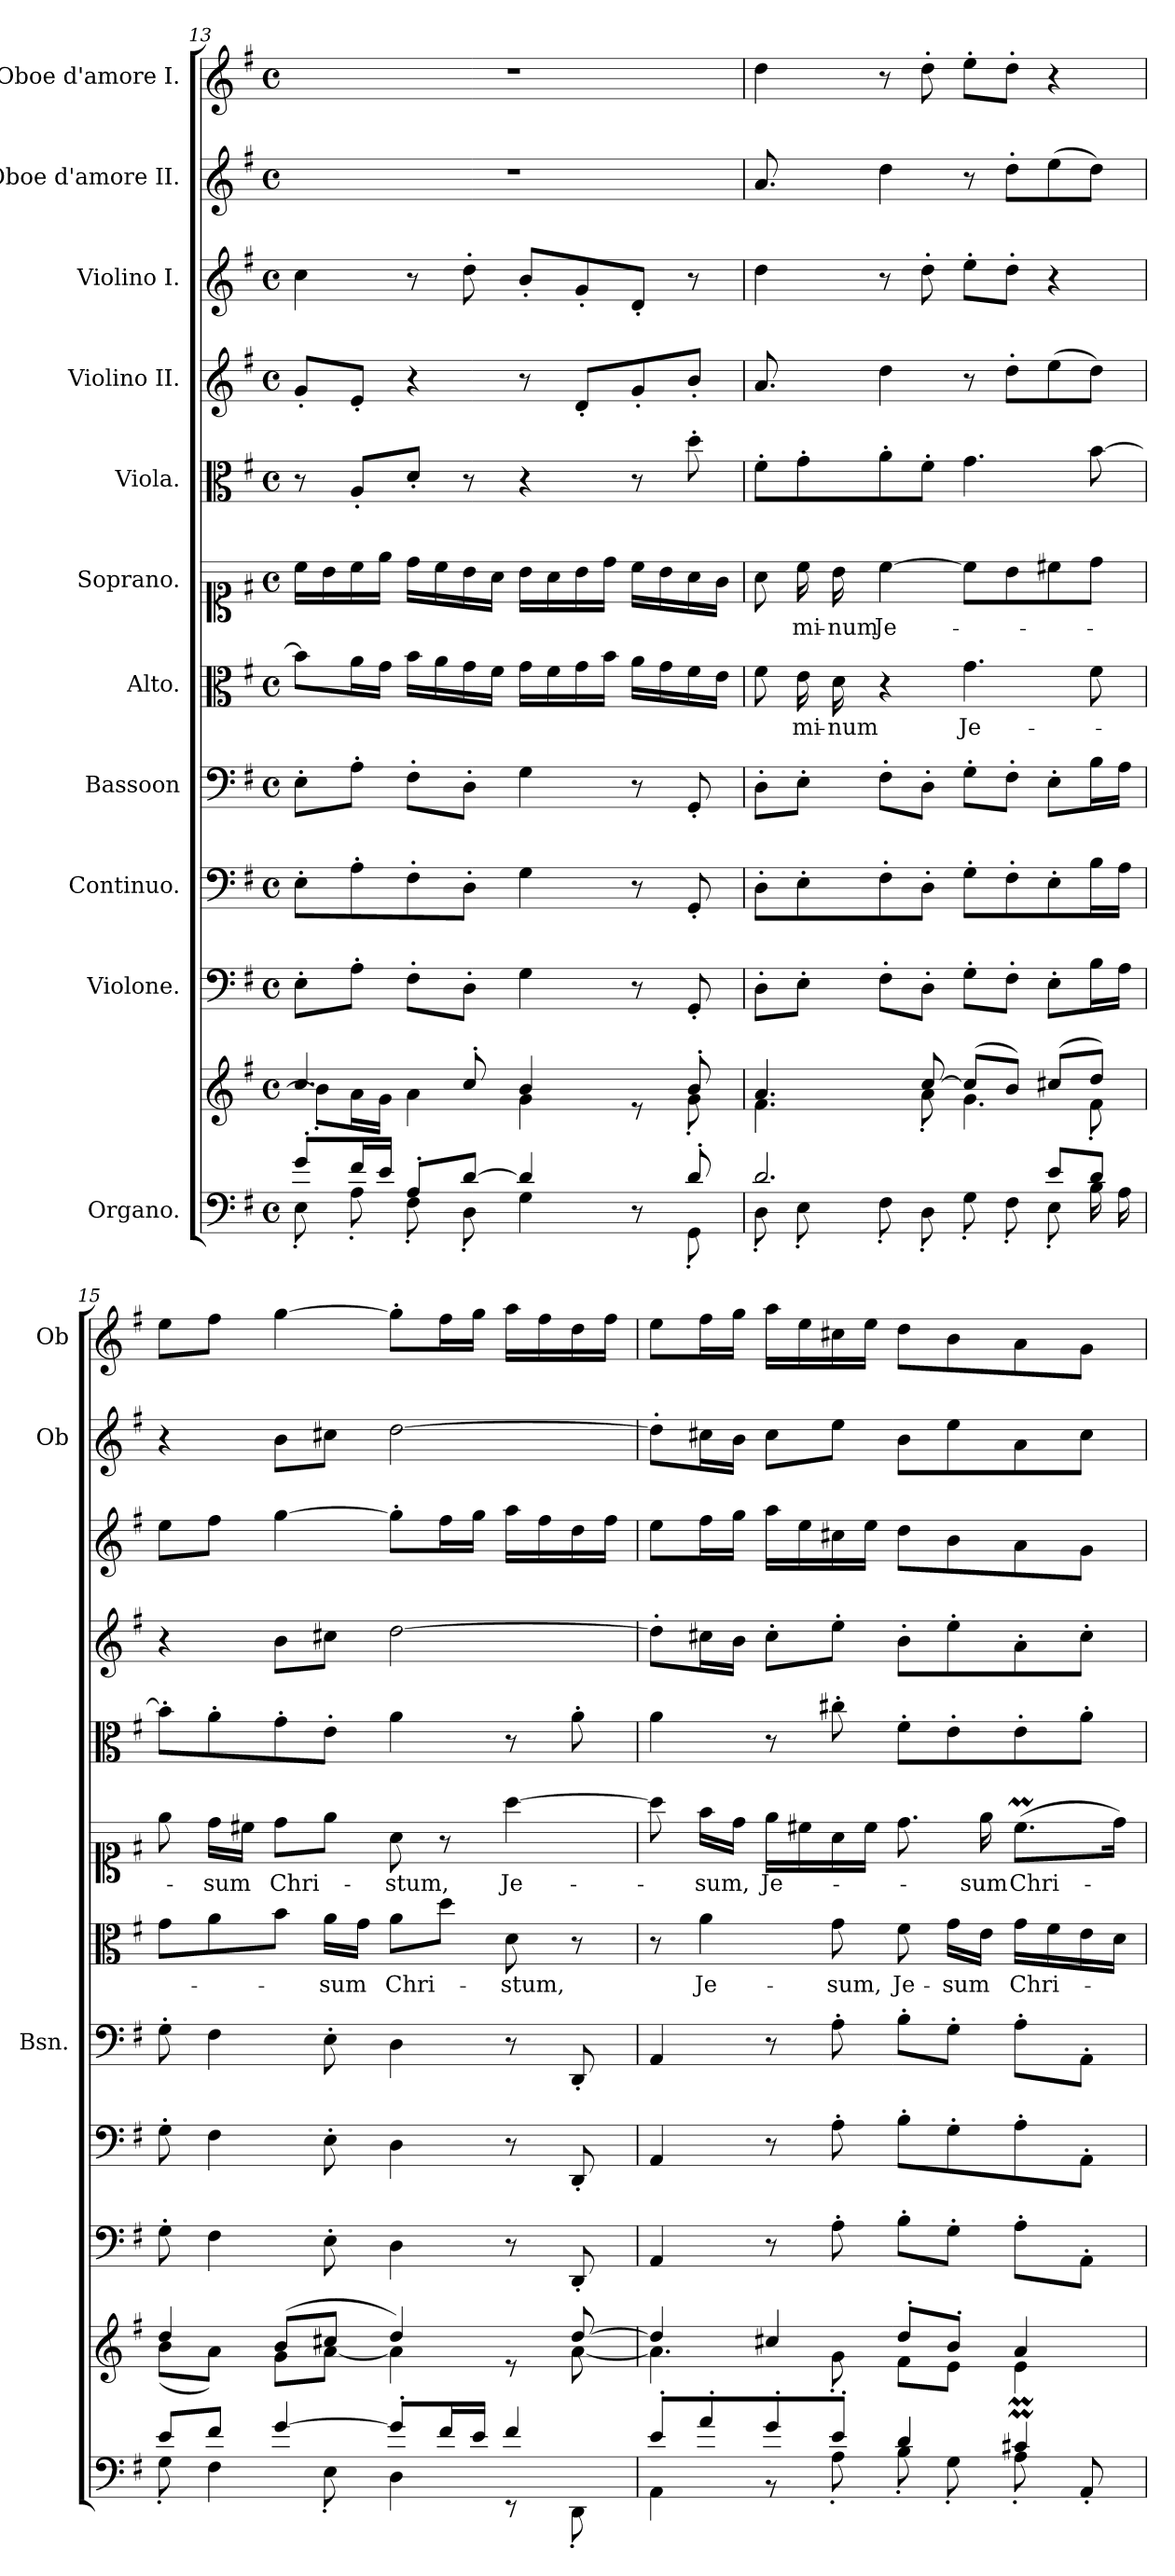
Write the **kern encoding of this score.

**kern	**kern	**kern	**kern	**kern	**kern	**text	**kern	**text	**kern	**kern	**kern	**kern	**dynam	**kern	**dynam
*part11	*part11	*part10	*part9	*part8	*part7	*part7	*part6	*part6	*part5	*part4	*part3	*part2	*part2	*part1	*part1
*staff12	*staff11	*staff10	*staff9	*staff8	*staff7	*staff7	*staff6	*staff6	*staff5	*staff4	*staff3	*staff2	*staff2	*staff1	*staff1
*I"Organo.	*	*I"Violone.	*I"Continuo.	*I"Bassoon	*I"Alto.	*	*I"Soprano.	*	*I"Viola.	*I"Violino II.	*I"Violino I.	*I"Oboe d'amore II.	*	*I"Oboe d'amore I.	*
*	*	*	*	*I'Bsn.	*	*	*	*	*	*	*	*I'Ob	*	*I'Ob	*
*clefF4	*clefG2	*clefF4	*clefF4	*clefF4	*clefC3	*	*clefC1	*	*clefC3	*clefG2	*clefG2	*clefG2	*	*clefG2	*
*	*	*ITrd7c12	*	*	*	*	*	*	*	*	*	*	*	*	*
*k[f#]	*k[f#]	*k[f#]	*k[f#]	*k[f#]	*k[f#]	*	*k[f#]	*	*k[f#]	*k[f#]	*k[f#]	*k[f#]	*	*k[f#]	*
*M4/4	*M4/4	*M4/4	*M4/4	*M4/4	*M4/4	*	*M4/4	*	*M4/4	*M4/4	*M4/4	*M4/4	*	*M4/4	*
*met(c)	*met(c)	*met(c)	*met(c)	*met(c)	*met(c)	*	*met(c)	*	*met(c)	*met(c)	*met(c)	*met(c)	*	*met(c)	*
=13	=13	=13	=13	=13	=13	=13	=13	=13	=13	=13	=13	=13	=13	=13	=13
*^	*^	*	*	*	*	*	*	*	*	*	*	*	*	*	*
8g'/L	8E'\	4.cc/	8b'\L]	8EE'\L	8E'\L	8E'\L	8b\L]	.	16cc\LL	.	8r	8g'/L	4cc\	1r	.	1r	.
.	.	.	.	.	.	.	.	.	16b\	.	.	.	.	.	.	.	.
16f#/L	8A'\	.	16a\L	8AA'\J	8A'\	8A'\J	16a\L	.	16cc\	.	8A'/L	8e'/J	.	.	.	.	.
16e/JJ	.	.	16g\JJ	.	.	.	16g\JJ	.	16ee\JJ	.	.	.	.	.	.	.	.
8A'/L	8F#'\	.	4a\	8FF#'\L	8F#'\	8F#'\L	16b\LL	.	16dd\LL	.	8d'/J	4r	8r	.	.	.	.
.	.	.	.	.	.	.	16a\	.	16cc\	.	.	.	.	.	.	.	.
[8d/J	8D'\	8cc'/	.	8DD'\J	8D'\J	8D'\J	16g\	.	16b\	.	8r	.	8dd'\	.	.	.	.
.	.	.	.	.	.	.	16f#\JJ	.	16a\JJ	.	.	.	.	.	.	.	.
4d/]	4G\	4b/	4g\	4GG\	4G\	4G\	16g\LL	.	16b\LL	.	4r	8r	8b'/L	.	.	.	.
.	.	.	.	.	.	.	16f#\	.	16a\	.	.	.	.	.	.	.	.
.	.	.	.	.	.	.	16g\	.	16b\	.	.	8d'/L	8g'/	.	.	.	.
.	.	.	.	.	.	.	16b\JJ	.	16dd\JJ	.	.	.	.	.	.	.	.
8ryy	8r	8re	8ryy	8r	8r	8r	16a\LL	.	16cc\LL	.	8r	8g'/	8d'/J	.	.	.	.
.	.	.	.	.	.	.	16g\	.	16b\	.	.	.	.	.	.	.	.
8d'/	8GG'\	8b'/	8g'\	8GGG'/	8GG'/	8GG'/	16f#\	.	16a\	.	8dd'\	8b'/J	8r	.	.	.	.
.	.	.	.	.	.	.	16e\JJ	.	16g\JJ	.	.	.	.	.	.	.	.
=14	=14	=14	=14	=14	=14	=14	=14	=14	=14	=14	=14	=14	=14	=14	=14	=14	=14
!	!	!	!	!	!	!	!	!	!	!	!	!	!	!	!LO:DY:b	!	!LO:DY:b
2.d/	8D'\	4.a/	4.f#\	8DD'\L	8D'\L	8D'\L	8f#\	.	8a\	.	8f#'\L	8.a/	4dd\	8.a/	other-dynamics	4dd\	other-dynamics
!	!	!	!	!	!	!	!	!LO:LY:b	!	!LO:LY:b	!	!	!	!	!	!	!
.	8E'\	.	.	8EE'\J	8E'\	8E'\J	16e\	mi-	16cc\	mi-	8g'\	.	.	.	.	.	.
!	!	!	!	!	!	!	!	!LO:LY:b	!	!LO:LY:b	!	!	!	!	!	!	!
.	.	.	.	.	.	.	16d\	-num	16b\	-num	.	16ryy	.	16ryy	.	.	.
!	!	!	!	!	!	!	!	!	!	!LO:LY:b	!	!	!	!	!	!	!
.	8F#'\	.	.	8FF#'\L	8F#'\	8F#'\L	4r	.	[4cc\	Je-	8a'\	4dd\	8r	4dd\	.	8r	.
.	8D'\	[8cc/	8a'\	8DD'\J	8D'\J	8D'\J	.	.	.	.	8f#'\J	.	8dd'\	.	.	8dd'\	.
!	!	!	!	!	!	!	!	!LO:LY:b	!	!	!	!	!	!	!	!	!
.	8G'\	(8cc/L]	4.g\	8GG'\L	8G'\L	8G'\L	4.g\	Je-	8cc\L]	.	4.g\	8r	8ee'\L	8r	.	8ee'\L	.
.	8F#'\	8b/J)	.	8FF#'\J	8F#'\	8F#'\J	.	.	8b\	.	.	8dd'\L	8dd'\J	8dd'\L	.	8dd'\J	.
8e/L	8E'\	(8cc#X/L	.	8EE'\L	8E'\	8E'\L	.	.	8cc#X\	.	.	(8ee\	4r	(8ee\	.	4r	.
8d/J	16B\	8dd/J)	8f#'\	16BB\L	16B\L	16B\L	8f#\	.	8dd\J	.	[8b\	8dd\J)	.	8dd\J)	.	.	.
.	16A\	.	.	16AA\JJ	16A\JJ	16A\JJ	.	.	.	.	.	.	.	.	.	.	.
=15	=15	=15	=15	=15	=15	=15	=15	=15	=15	=15	=15	=15	=15	=15	=15	=15	=15
8e/L	8G'\	4dd/	(8b\L	8GG'\	8G'\	8G'\	8g\L	.	8ee\	.	8b'\L]	4r	8ee\L	4r	.	8ee\L	.
!	!	!	!	!	!	!	!	!	!	!LO:LY:b	!	!	!	!	!	!	!
8f#/J	4F#\	.	8a\J)	4FF#\	4F#\	4F#\	8a\	.	16dd\LL	-sum	8a'\	.	8ff#\J	.	.	8ff#\J	.
.	.	.	.	.	.	.	.	.	16cc#X\JJ	.	.	.	.	.	.	.	.
!	!	!	!	!	!	!	!	!	!	!LO:LY:b	!	!	!	!	!	!	!
[4g/	.	(8b/L	8g\L	.	.	.	8b\J	.	8dd\L	Chri-	8g'\	8b\L	[4gg\	8b\L	.	[4gg\	.
!	!	!	!	!	!	!	!	!LO:LY:b	!	!	!	!	!	!	!	!	!
.	8E'\	8cc#X/J	[8a\J	8EE'\	8E'\	8E'\	16a\LL	-sum	8ee\J	.	8e'\J	8cc#X\J	.	8cc#X\J	.	.	.
.	.	.	.	.	.	.	16g\JJ	.	.	.	.	.	.	.	.	.	.
!	!	!	!	!	!	!	!	!LO:LY:b	!	!LO:LY:b	!	!	!	!	!	!	!
8g'/L]	4D\	4dd/)	4a\]	4DD\	4D\	4D\	8a\L	Chri-	8a\	-stum,	4a\	[2dd\	8gg'\L]	[2dd\	.	8gg'\L]	.
16f#/L	.	.	.	.	.	.	8dd\J	.	8r	.	.	.	16ff#\L	.	.	16ff#\L	.
16e/JJ	.	.	.	.	.	.	.	.	.	.	.	.	16gg\JJ	.	.	16gg\JJ	.
!	!	!	!	!	!	!	!	!LO:LY:b	!	!LO:LY:b	!	!	!	!	!	!	!
4f#/	8r	8re	8ryy	8r	8r	8r	8d\	-stum,	[4aa\	Je-	8r	.	16aa\LL	.	.	16aa\LL	.
.	.	.	.	.	.	.	.	.	.	.	.	.	16ff#\	.	.	16ff#\	.
.	8DD'\	[8dd/	[8a\	8DDD'/	8DD'/	8DD'/	8r	.	.	.	8a'\	.	16dd\	.	.	16dd\	.
.	.	.	.	.	.	.	.	.	.	.	.	.	16ff#\JJ	.	.	16ff#\JJ	.
!!LO:PB:g=z
=16	=16	=16	=16	=16	=16	=16	=16	=16	=16	=16	=16	=16	=16	=16	=16	=16	=16
8e'/L	4AA\	4dd/]	4.a\]	4AAA/	4AA/	4AA/	8r	.	8aa\]	.	4a\	8dd'\L]	8ee\L	8dd'\L]	.	8ee\L	.
!	!	!	!	!	!	!	!	!LO:LY:b	!	!LO:LY:b	!	!	!	!	!	!	!
8a'/	.	.	.	.	.	.	4a\	Je-	16ff#\LL	sum,	.	16cc#X\L	16ff#\L	16cc#X\L	.	16ff#\L	.
.	.	.	.	.	.	.	.	.	16dd\JJ	.	.	16b\JJ	16gg\JJ	16b\JJ	.	16gg\JJ	.
!	!	!	!	!	!	!	!	!	!	!LO:LY:b	!	!	!	!	!	!	!
8g'/	8r	4cc#X/	.	8r	8r	8r	.	.	16ee\LL	Je-	8r	8cc#'\L	16aa\LL	8cc#\L	.	16aa\LL	.
.	.	.	.	.	.	.	.	.	16cc#X\	.	.	.	16ee\	.	.	16ee\	.
!	!	!	!	!	!	!	!	!LO:LY:b	!	!	!	!	!	!	!	!	!
8e'/J	8A'\	.	8g'\	8AA'\	8A'\	8A'\	8g\	-sum,	16a\	.	8cc#X'\	8ee'\J	16cc#X\	8ee\J	.	16cc#X\	.
.	.	.	.	.	.	.	.	.	16cc#\JJ	.	.	.	16ee\JJ	.	.	16ee\JJ	.
!	!	!	!	!	!	!	!	!LO:LY:b	!	!	!	!	!	!	!	!	!
4d/	8B'\	8dd'/L	8f#\L	8BB'\L	8B'\L	8B'\L	8f#\	Je-	8.dd\	.	8f#'\L	8b'\L	8dd\L	8b\L	.	8dd\L	.
!	!	!	!	!	!	!	!	!LO:LY:b	!	!	!	!	!	!	!	!	!
.	8G'\	8b'/J	8e\J	8GG'\J	8G'\	8G'\J	16g\LL	-sum	.	.	8e'\	8ee'\	8b\	8ee\	.	8b\	.
!	!	!	!	!	!	!	!	!	!	!LO:LY:b	!	!	!	!	!	!	!
.	.	.	.	.	.	.	16e\JJ	.	16ee\	sum	.	.	.	.	.	.	.
!	!	!	!	!	!	!	!	!LO:LY:b	!	!LO:LY:b	!	!	!	!	!	!	!
4c#Xm/	8A'\	4a/	4eM\	8AA'\L	8A'\	8A'\L	16g\LL	Chri-	(8.cc#m\L	Chri-	8e'\	8a'\	8a\	8a\	.	8a\	.
.	.	.	.	.	.	.	16f#\	.	.	.	.	.	.	.	.	.	.
.	8AA'/	.	.	8AAA'\J	8AA'\J	8AA'\J	16e\	.	.	.	8a'\J	8cc#'\J	8g\J	8cc#\J	.	8g\J	.
.	.	.	.	.	.	.	16d\JJ	.	16dd\Jk)	.	.	.	.	.	.	.	.
*v	*v	*	*	*	*	*	*	*	*	*	*	*	*	*	*	*	*
*	*v	*v	*	*	*	*	*	*	*	*	*	*	*	*	*	*
=	=	=	=	=	=	=	=	=	=	=	=	=	=	=	=
*-	*-	*-	*-	*-	*-	*-	*-	*-	*-	*-	*-	*-	*-	*-	*-
